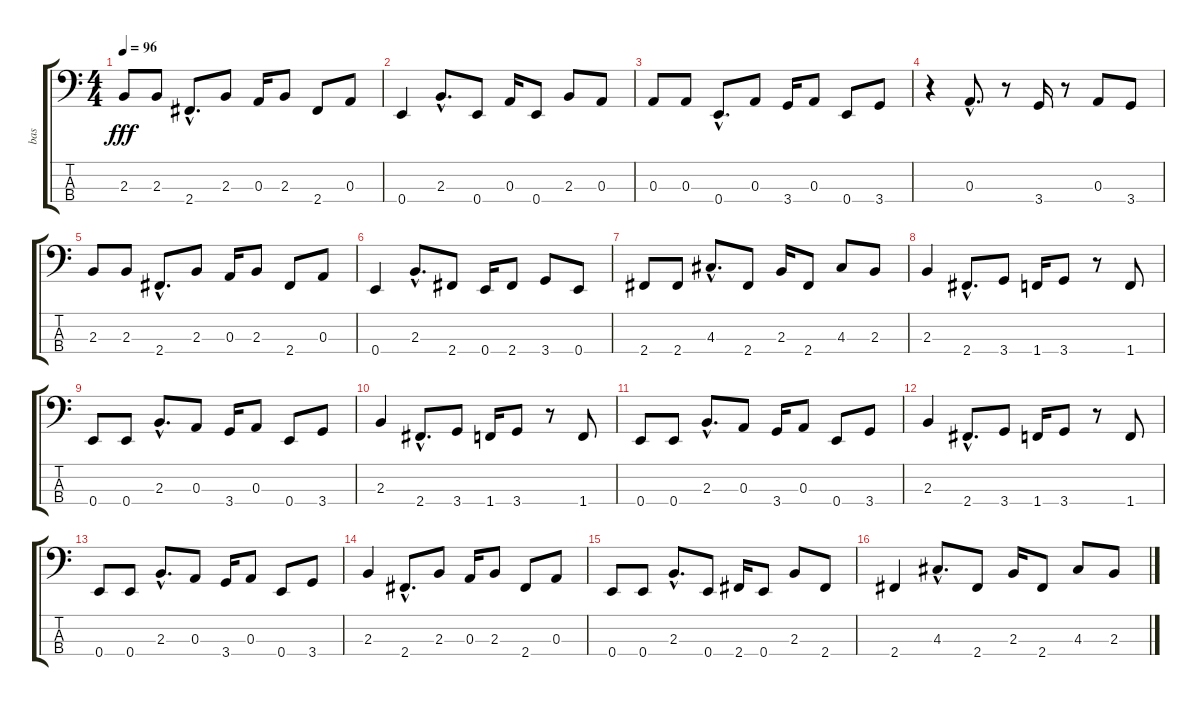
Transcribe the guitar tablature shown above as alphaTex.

\track ("bas" "bas") {instrument acousticguitarsteel}
\staff {score tabs}
\tuning (G2 D2 A1 E1) {hide}
\ts (4 4)
\tempo 96
\clef f4
\ks c
2.3.8{dy fff} 2.3.8 2.4{hac}.8{d} 2.3.8 0.3.16 2.3.8 2.4.8 0.3.8 |
0.4.4 2.3{hac}.8{d} 0.4.8 0.3.16 0.4.8 2.3.8 0.3.8 |
0.3.8 0.3.8 0.4{hac}.8{d} 0.3.8 3.4.16 0.3.8 0.4.8 3.4.8 |
r.4 0.3{hac}.8{d} r.8 3.4.16 r.8 0.3.8 3.4.8 |
2.3.8 2.3.8 2.4{hac}.8{d} 2.3.8 0.3.16 2.3.8 2.4.8 0.3.8 |
0.4.4 2.3{hac}.8{d} 2.4.8 0.4.16 2.4.8 3.4.8 0.4.8 |
2.4.8 2.4.8 4.3{hac}.8{d} 2.4.8 2.3.16 2.4.8 4.3.8 2.3.8 |
2.3.4 2.4{hac}.8{d} 3.4.8 1.4.16 3.4.8 r.8 1.4.8 |
0.4.8 0.4.8 2.3{hac}.8{d} 0.3.8 3.4.16 0.3.8 0.4.8 3.4.8 |
2.3.4 2.4{hac}.8{d} 3.4.8 1.4.16 3.4.8 r.8 1.4.8 |
0.4.8 0.4.8 2.3{hac}.8{d} 0.3.8 3.4.16 0.3.8 0.4.8 3.4.8 |
2.3.4 2.4{hac}.8{d} 3.4.8 1.4.16 3.4.8 r.8 1.4.8 |
0.4.8 0.4.8 2.3{hac}.8{d} 0.3.8 3.4.16 0.3.8 0.4.8 3.4.8 |
2.3.4 2.4{hac}.8{d} 2.3.8 0.3.16 2.3.8 2.4.8 0.3.8 |
0.4.8 0.4.8 2.3{hac}.8{d} 0.4.8 2.4.16 0.4.8 2.3.8 2.4.8 |
2.4.4 4.3{hac}.8{d} 2.4.8 2.3.16 2.4.8 4.3.8 2.3.8
